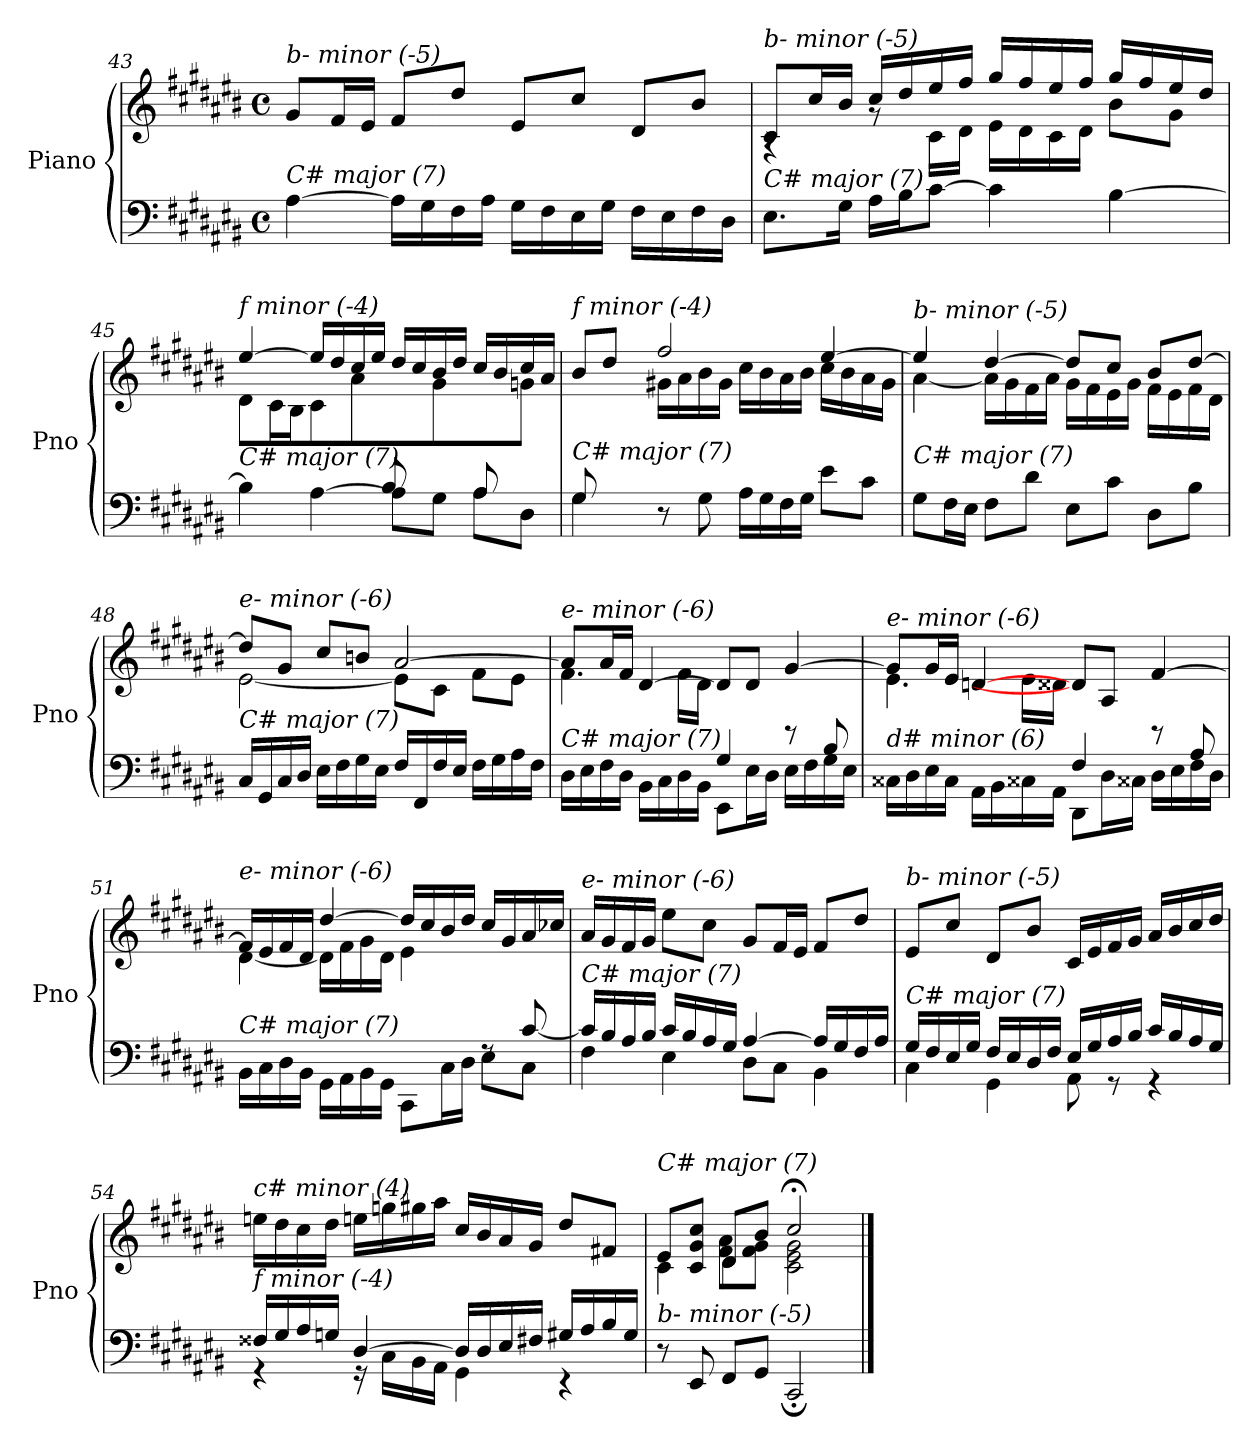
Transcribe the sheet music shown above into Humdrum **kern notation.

**kern	**kern
*part1	*part1
*staff2	*staff1
*I"Piano	*
*I'Pno	*
!!LO:LB:g=z
*clefF4	*clefG2
*k[f#c#g#d#a#e#b#]	*k[f#c#g#d#a#e#b#]
*M4/4	*M4/4
*met(c)	*met(c)
=43	=43
!	!LO:TX:i:t=b- minor (-5)
!LO:TX:i:t=C# major (7)	!
[4A#\	8g#/L
.	16f#/L
.	16e#/JJ
16A#\LL]	8f#/L
16G#\	.
16F#\	8dd#/J
16A#\JJ	.
16G#\LL	8e#/L
16F#\	.
16E#\	8cc#/J
16G#\JJ	.
16F#\LL	8d#/L
16E#\	.
16F#\	8b#/J
16D#\JJ	.
=44	=44
*	*^
!	!LO:TX:i:t=b- minor (-5)	!
!LO:TX:i:t=C# major (7)	!	!
8.E#\L	8c#/L	4rA
.	16cc#/L	.
16G#\Jk	16b#/JJ	.
16A#\LL	16cc#/LL	8rg
16B#\J	16dd#/	.
[8c#\J	16ee#/	16c#\LL
.	16ff#/JJ	16d#\JJ
4c#\]	16gg#/LL	16e#\LL
.	16ff#/	16d#\
.	16ee#/	16c#\
.	16ff#/JJ	16d#\JJ
[4B#\	16gg#/LL	8b#\L
.	16ff#/	.
.	16ee#/	8g#\J
.	16dd#/JJ	.
=45	=45	=45
*^	*	*
!	!	!LO:TX:i:t=f minor (-4)	!
!LO:TX:i:t=C# major (7)	!	!	!
4B#\]	2ryy	[4ee#/	8d#\L
.	.	.	16c#\L
.	.	.	16B#\JJ
[4A#\	.	16ee#/LL]	8c#\L
.	.	16dd#/	.
.	.	16cc#/	8a#\J
.	.	16ee#/JJ	.
8A#\L]	8B#/L	16dd#/LL	8ryy
.	.	16cc#/	.
8G#\J	8ryy	16b#/	8g#\J
.	.	16dd#/JJ	.
8A#\L	8A#/L	16cc#/LL	8ryy
.	.	16b#/	.
8D#\J	8ryy	16cc#/	8gni\J
.	.	16a#/JJ	.
!!LO:LB:g=z	!!
=46	=46	=46	=46
!	!	!LO:TX:i:t=f minor (-4)	!
!LO:TX:i:t=C# major (7)	!	!	!
8G#/L	4G#\	8b#/L	8ryy
2..ryy	.	8dd#/J	16g#\L
.	.	.	16gni\JJ
.	8r	2ff#/	16g#\LL
.	.	.	16a#\
.	8G#\	.	16b#\
.	.	.	16g#\JJ
.	16A#\LL	.	16cc#\LL
.	16G#\	.	16b#\
.	16F#\	.	16a#\
.	16G#\JJ	.	16b#\JJ
.	8e#\L	[4ee#/	16cc#\LL
.	.	.	16b#\
.	8c#\J	.	16a#\
.	.	.	16g#\JJ
*v	*v	*	*
=47	=47	=47
!	!LO:TX:i:t=b- minor (-5)	!
!LO:TX:i:t=C# major (7)	!	!
8G#\L	4ee#/]	[4a#\
16F#\L	.	.
16E#\JJ	.	.
8F#\L	[4dd#/	16a#\LL]
.	.	16g#\
8d#\J	.	16f#\
.	.	16a#\JJ
8E#\L	8dd#/L]	16g#\LL
.	.	16f#\
8c#\J	8cc#/J	16e#\
.	.	16g#\JJ
8D#\L	8b#/L	16f#\LL
.	.	16e#\
8B#\J	[8dd#/J	16f#\
.	.	16d#\JJ
=48	=48	=48
!	!LO:TX:i:t=e- minor (-6)	!
!LO:TX:i:t=C# major (7)	!	!
16C#/LL	8dd#/L]	[2e#\
16GG#/	.	.
16C#/	8g#/J	.
16D#/JJ	.	.
16E#\LL	8cc#/L	.
16F#\	.	.
16G#\	8bn/J	.
16E#\JJ	.	.
16F#/LL	[2a#/	8e#\L]
16FF#/	.	.
16F#/	.	8c#\J
16E#/JJ	.	.
16F#\LL	.	8f#\L
16G#\	.	.
16A#\	.	8e#\J
16F#\JJ	.	.
!!LO:PB:g=z	!!
=49	=49	=49
*^	*	*
!	!	!LO:TX:i:t=e- minor (-6)	!
!LO:TX:i:t=C# major (7)	!	!	!
2ryy	16D#\LL	8a#/L]	4.f#\
.	16E#\	.	.
.	16F#\	16a#/L	.
.	16D#\JJ	16f#/JJ	.
.	16BB#\LL	[4d#/	.
.	16C#\	.	.
.	16D#\	.	16f#\LL
.	16BB#\JJ	.	16d#\JJ
4G#/	8EE#\L	8d#/L]	4ryy
.	16E#\L	8d#/J	.
.	16D#\JJ	.	.
8ryy	16E#\LL	[4g#/	8rBB
.	16F#\	.	.
8B#/	16G#\	.	8ryy
.	16E#\JJ	.	.
=50	=50	=50	=50
!	!	!LO:TX:i:t=e- minor (-6)	!
!LO:TX:i:t=d# minor (6)	!	!	!
2ryy	16C##X\LL	8g#/L]	4.e#\
.	16D#\	.	.
.	16E#\	16g#/L	.
.	16C##\JJ	16e#/JJ	.
.	16AA#\LL	[4dni/	.
.	16BB#\	.	.
.	16C##X\	.	16e#\LL
.	16AA#\JJ	.	16d##Xi\JJ
4F#/	8DD#\L	8d##i/L]	4ryy
.	16D#\L	8A#/J	.
.	16C##X\JJ	.	.
8ryy	16D#\LL	[4f#/	8rBB
.	16E#\	.	.
8A#/	16F#\	.	8ryy
.	16D#\JJ	.	.
=51	=51	=51	=51
*	*^	*	*^
!	!	!	!LO:TX:i:t=e- minor (-6)	!	!
!LO:TX:i:t=C# major (7)	!	!	!	!	!
2.ryy	16BB#\LL	2.ryy	16f#/LL]	[4d#\	2.ryy
.	16C#\	.	16e#/	.	.
.	16D#\	.	16f#/	.	.
.	16BB#\JJ	.	16d#/JJ	.	.
.	16GG#\LL	.	[4dd#/	16d#\LL]	.
.	16AA#\	.	.	16f#\	.
.	16BB#\	.	.	16g#\	.
.	16GG#\JJ	.	.	16d#\JJ	.
.	8CC#\L	.	16dd#/LL]	4e#\	.
.	.	.	16cc#/	.	.
.	16C#\L	.	16b#/	.	.
.	16D#\JJ	.	16dd#/JJ	.	.
4ryy	8rF	8E#\L	16cc#/LL	4ryy	4ryy
.	.	.	16g#/	.	.
.	[8c#/	8C#\J	16a#/	.	.
.	.	.	16cc-Xi/JJ	.	.
*	*v	*v	*	*	*
*	*	*v	*v	*v
!!LO:LB:g=z
=52	=52	=52
!	!	!LO:TX:i:t=e- minor (-6)
!LO:TX:i:t=C# major (7)	!	!
16c#/LL]	4F#\	16a#/LL
16B#/	.	16g#/
16A#/	.	16f#/
16B#/JJ	.	16g#/JJ
16c#/LL	4E#\	8ee#\L
16B#/	.	.
16A#/	.	8cc#\J
16G#/JJ	.	.
[4A#/	8D#\L	8g#/L
.	8C#\J	16f#/L
.	.	16e#/JJ
16A#/LL]	4BB#\	8f#/L
16G#/	.	.
16F#/	.	8dd#/J
16A#/JJ	.	.
=53	=53	=53
!	!	!LO:TX:i:t=b- minor (-5)
!LO:TX:i:t=C# major (7)	!	!
16G#/LL	4C#\	8e#/L
16F#/	.	.
16E#/	.	8cc#/J
16G#/JJ	.	.
16F#/LL	4GG#\	8d#/L
16E#/	.	.
16D#/	.	8b#/J
16F#/JJ	.	.
16E#/LL	8AA#\	16c#/LL
16G#/	.	16e#/
16A#/	8r	16f#/
16B#/JJ	.	16g#/JJ
16c#/LL	4r	16a#/LL
16B#/	.	16b#/
16A#/	.	16cc#/
16G#/JJ	.	16dd#/JJ
!!LO:LB:g=z
=54	=54	=54
!	!	!LO:TX:i:t=c# minor (4)
!LO:TX:i:t=f minor (-4)	!	!
16F##Xj/LL	4r	16een\LL
16G#/	.	16dd#\
16A#/	.	16cc#\
16Gni/JJ	.	16dd#\JJ
[4D#/	16r	16een\LL
.	16C#\LL	16ggni\
.	16BB#\	16gg#\
.	16AA#\JJ	16aa#\JJ
16D#/LL]	4GG#\	16cc#/LL
16D#/	.	16b#/
16E#/	.	16a#/
16F#X/JJ	.	16g#/JJ
16G#/LL	4r	8dd#/L
16A#/	.	.
16B#/	.	8f#X/J
16G#/JJ	.	.
=55	=55	=55
*	*	*^
*	*	*	*^
!	!	!LO:TX:i:t=C# major (7)	!	!
!LO:TX:i:t=b- minor (-5)	!	!	!	!
4ryy	8r	8e#/L	4c#\	4ryy
.	8EE#/	8c#/ 8g#/ 8cc#/J	.	.
4ryy	8FF#/L	8d#/L	8f#\ 8a#\L	4d#\
.	8GG#/J	8b#/J	8f#\ 8g#\J	.
2ryy	2CC#;/	2cc#;</	2c#\ 2e#\ 2g#\	2ryy
*v	*v	*	*	*
*	*v	*v	*v
==	==
*-	*-
